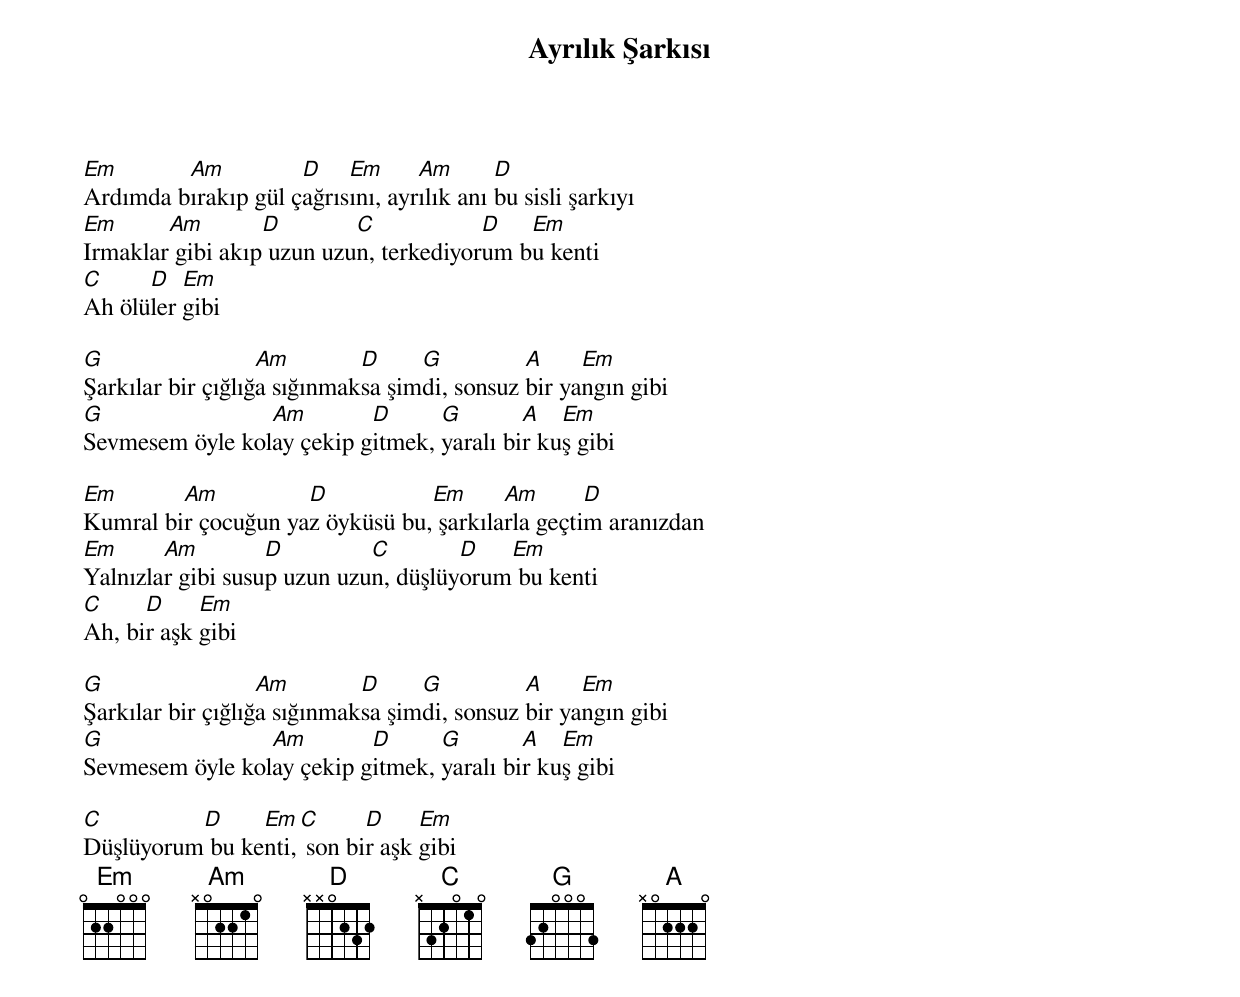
{title: Ayrılık Şarkısı}
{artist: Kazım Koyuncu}

Em       Am          D    Em      Am       D
Ardımda bırakıp gül çağrısını, ayrılık anı bu sisli şarkıyı
Em      Am        D        C            D   Em
Irmaklar gibi akıp uzun uzun, terkediyorum bu kenti
C     D   Em
Ah ölüler gibi

G                  Am        D     G          A     Em
Şarkılar bir çığlığa sığınmaksa şimdi, sonsuz bir yangın gibi
G                Am        D      G        A   Em
Sevmesem öyle kolay çekip gitmek, yaralı bir kuş gibi

Em       Am          D           Em      Am       D
Kumral bir çocuğun yaz öyküsü bu, şarkılarla geçtim aranızdan
Em      Am         D         C        D   Em
Yalnızlar gibi susup uzun uzun, düşlüyorum bu kenti
C     D     Em
Ah, bir aşk gibi

G                  Am        D     G          A     Em
Şarkılar bir çığlığa sığınmaksa şimdi, sonsuz bir yangın gibi
G                Am        D      G        A   Em
Sevmesem öyle kolay çekip gitmek, yaralı bir kuş gibi

C         D     Em  C      D     Em
Düşlüyorum bu kenti, son bir aşk gibi
